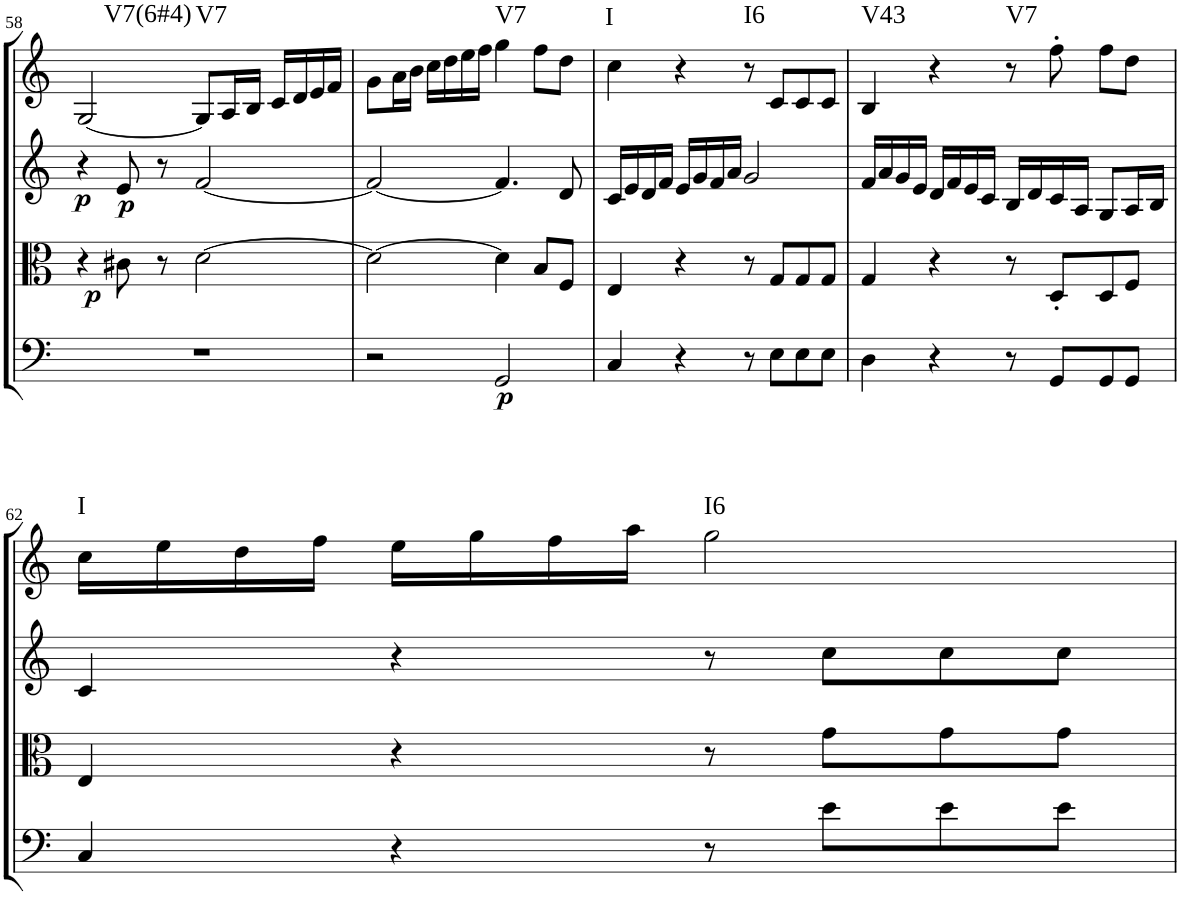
**kern	**dynam	**kern	**dynam	**kern	**dynam	**kern	**harte
*part4	*part4	*part3	*part3	*part2	*part2	*part1	*part1
*staff4	*staff4	*staff3	*staff3	*staff2	*staff2	*staff1	*
*I"Cello	*	*I"Viola	*	*I"2nd Violin	*	*I"1st Violin	*
*	*	*I'Vla	*	*I'Vln	*	*I'Vln	*
!!LO:PB:g=z
*clefF4	*	*clefC3	*	*clefG2	*	*clefG2	*
*k[]	*	*k[]	*	*k[]	*	*k[]	*
*M4/4	*	*M4/4	*	*M4/4	*	*M4/4	*
*met(c)	*	*met(c)	*	*met(c)	*	*met(c)	*
=58	=58	=58	=58	=58	=58	=58	=58
!	!	!	!LO:DY:b	!	!LO:DY:b	!	!LO:H:kt=V7(6#4)
1r	.	4r	p	4r	p	[2G/	N
!	!	!	!	!	!LO:DY:b	!	!
.	.	8c#X\	.	8e/	p	.	.
.	.	8r	.	8r	.	.	.
!	!	!	!	!	!	!	!LO:H:kt=V7
.	.	[2d\	.	[2f/	.	8G/L]	N
.	.	.	.	.	.	16A/L	.
.	.	.	.	.	.	16B/JJ	.
.	.	.	.	.	.	16c/LL	.
.	.	.	.	.	.	16d/	.
.	.	.	.	.	.	16e/	.
.	.	.	.	.	.	16f/JJ	.
=59	=59	=59	=59	=59	=59	=59	=59
2r	.	2d\_	.	2f/_	.	8g\L	.
.	.	.	.	.	.	16a\L	.
.	.	.	.	.	.	16b\JJ	.
.	.	.	.	.	.	16cc\LL	.
.	.	.	.	.	.	16dd\	.
.	.	.	.	.	.	16ee\	.
.	.	.	.	.	.	16ff\JJ	.
!	!LO:DY:b	!	!	!	!	!	!LO:H:kt=V7
2GG/	p	4d\]	.	4.f/]	.	4gg\	N
.	.	8B/L	.	.	.	8ff\L	.
.	.	8F/J	.	8d/	.	8dd\J	.
=60	=60	=60	=60	=60	=60	=60	=60
!	!	!	!	!	!	!	!LO:H:kt=I
4C/	.	4E/	.	16c/LL	.	4cc\	N
.	.	.	.	16e/	.	.	.
.	.	.	.	16d/	.	.	.
.	.	.	.	16f/JJ	.	.	.
4r	.	4r	.	16e/LL	.	4r	.
.	.	.	.	16g/	.	.	.
.	.	.	.	16f/	.	.	.
.	.	.	.	16a/JJ	.	.	.
!	!	!	!	!	!	!	!LO:H:kt=I6
8r	.	8r	.	2g/	.	8r	N
8E\L	.	8G/L	.	.	.	8c/L	.
8E\	.	8G/	.	.	.	8c/	.
8E\J	.	8G/J	.	.	.	8c/J	.
=61	=61	=61	=61	=61	=61	=61	=61
!	!	!	!	!	!	!	!LO:H:kt=V43
4D\	.	4G/	.	16f/LL	.	4B/	N
.	.	.	.	16a/	.	.	.
.	.	.	.	16g/	.	.	.
.	.	.	.	16e/JJ	.	.	.
4r	.	4r	.	16d/LL	.	4r	.
.	.	.	.	16f/	.	.	.
.	.	.	.	16e/	.	.	.
.	.	.	.	16c/JJ	.	.	.
!	!	!	!	!	!	!	!LO:H:kt=V7
8r	.	8r	.	16B/LL	.	8r	N
.	.	.	.	16d/	.	.	.
8GG/L	.	8D'/L	.	16c/	.	8ff'\	.
.	.	.	.	16A/JJ	.	.	.
8GG/	.	8D/	.	8G/L	.	8ff\L	.
8GG/J	.	8F/J	.	16A/L	.	8dd\J	.
.	.	.	.	16B/JJ	.	.	.
!!LO:LB:g=z
=62	=62	=62	=62	=62	=62	=62	=62
!	!	!	!	!	!	!	!LO:H:kt=I
4C/	.	4E/	.	4c/	.	16cc\LL	N
.	.	.	.	.	.	16ee\	.
.	.	.	.	.	.	16dd\	.
.	.	.	.	.	.	16ff\JJ	.
4r	.	4r	.	4r	.	16ee\LL	.
.	.	.	.	.	.	16gg\	.
.	.	.	.	.	.	16ff\	.
.	.	.	.	.	.	16aa\JJ	.
!	!	!	!	!	!	!	!LO:H:kt=I6
8r	.	8r	.	8r	.	2gg\	N
8e\L	.	8g\L	.	8cc\L	.	.	.
8e\	.	8g\	.	8cc\	.	.	.
8e\J	.	8g\J	.	8cc\J	.	.	.
=	=	=	=	=	=	=	=
*-	*-	*-	*-	*-	*-	*-	*-
